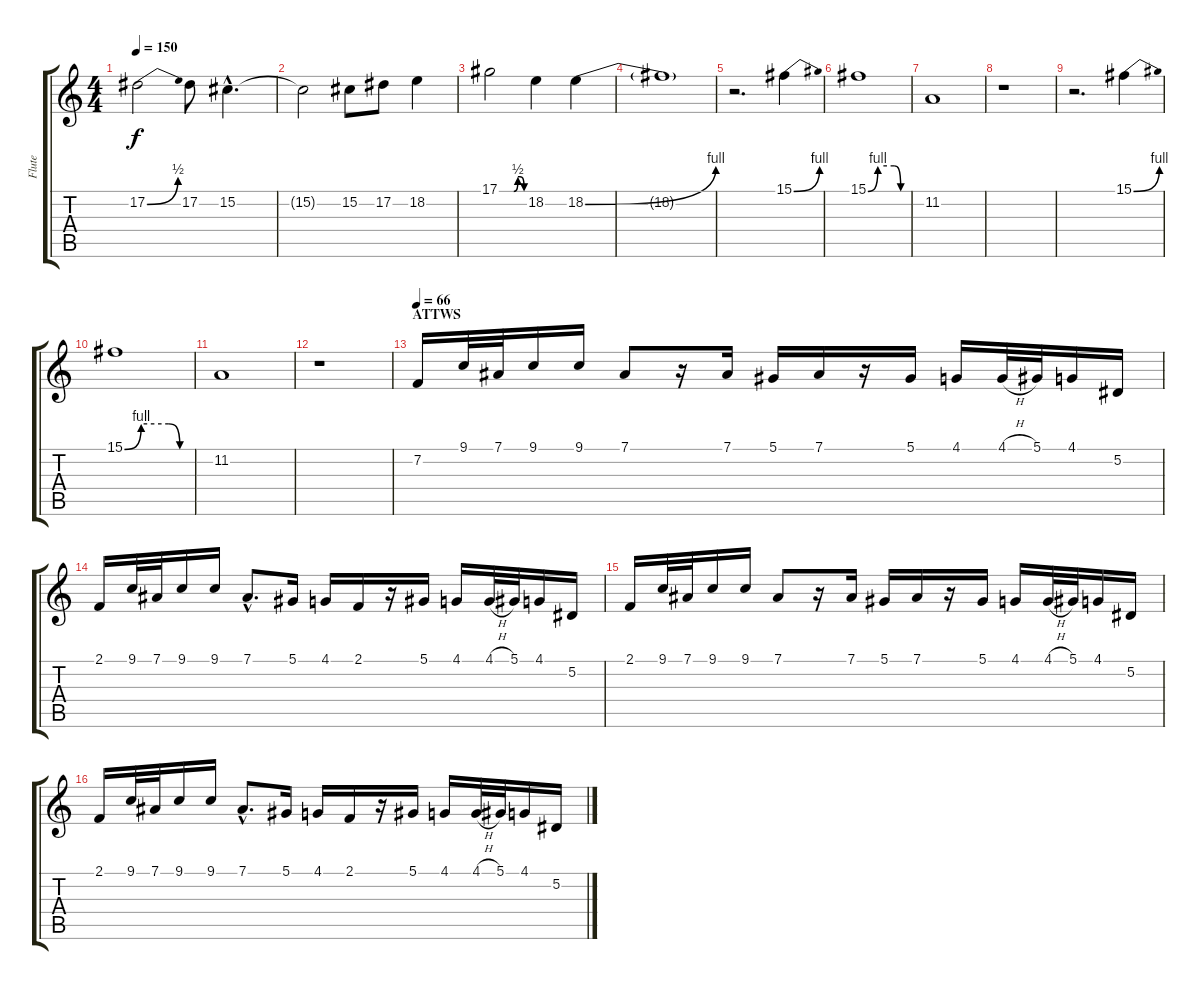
\track ("Flute" "Flute") {instrument flute}
\staff {score tabs}
\tuning (Eb4 Bb3 Gb3 Db3 Ab2 Eb2) {hide}
\ts (4 4)
\tempo 150
\clef g2
\ks c
17.2{be (bend 0 0 60 2)}.2{dy f} 17.2.8 15.2{hac}.4{d} |
15.2{t}.2 15.2.8 17.2.8 18.2.4 |
17.1{be (custom 0 0 35 0 45 2 50 2 60 0)}.2 18.2.4 18.2{be (bend 0 0 60 4)}.4 |
18.2{t}.1 |
r.2{d} 15.1{be (bend 0 0 60 4)}.4 |
15.1{be (custom 0 0 15 4 40 4 50 0 60 0)}.1 |
11.2.1 |
r.1 |
r.2{d} 15.1{be (bend 0 0 60 4)}.4 |
15.1{be (custom 0 0 15 4 40 4 50 0 60 0)}.1 |
11.2.1 |
r.1 |
\section ("" "ATTWS")
\tempo 66
7.2.16{volume 13 balance 11 instrument distortionguitar} 9.1.32 7.1.32 9.1.16 9.1.16 7.1.8 r.16 7.1.16 5.1.16 7.1.16 r.16 5.1.16 4.1.16 4.1{h}.32 5.1.32 4.1.16 5.2.16 |
2.1.16 9.1.32 7.1.32 9.1.16 9.1.16 7.1{hac}.8{d} 5.1.16 4.1.16 2.1.16 r.16 5.1.16 4.1.16 4.1{h}.32 5.1.32 4.1.16 5.2.16 |
2.1.16 9.1.32 7.1.32 9.1.16 9.1.16 7.1.8 r.16 7.1.16 5.1.16 7.1.16 r.16 5.1.16 4.1.16 4.1{h}.32 5.1.32 4.1.16 5.2.16 |
2.1.16 9.1.32 7.1.32 9.1.16 9.1.16 7.1{hac}.8{d} 5.1.16 4.1.16 2.1.16 r.16 5.1.16 4.1.16 4.1{h}.32 5.1.32 4.1.16 5.2.16
